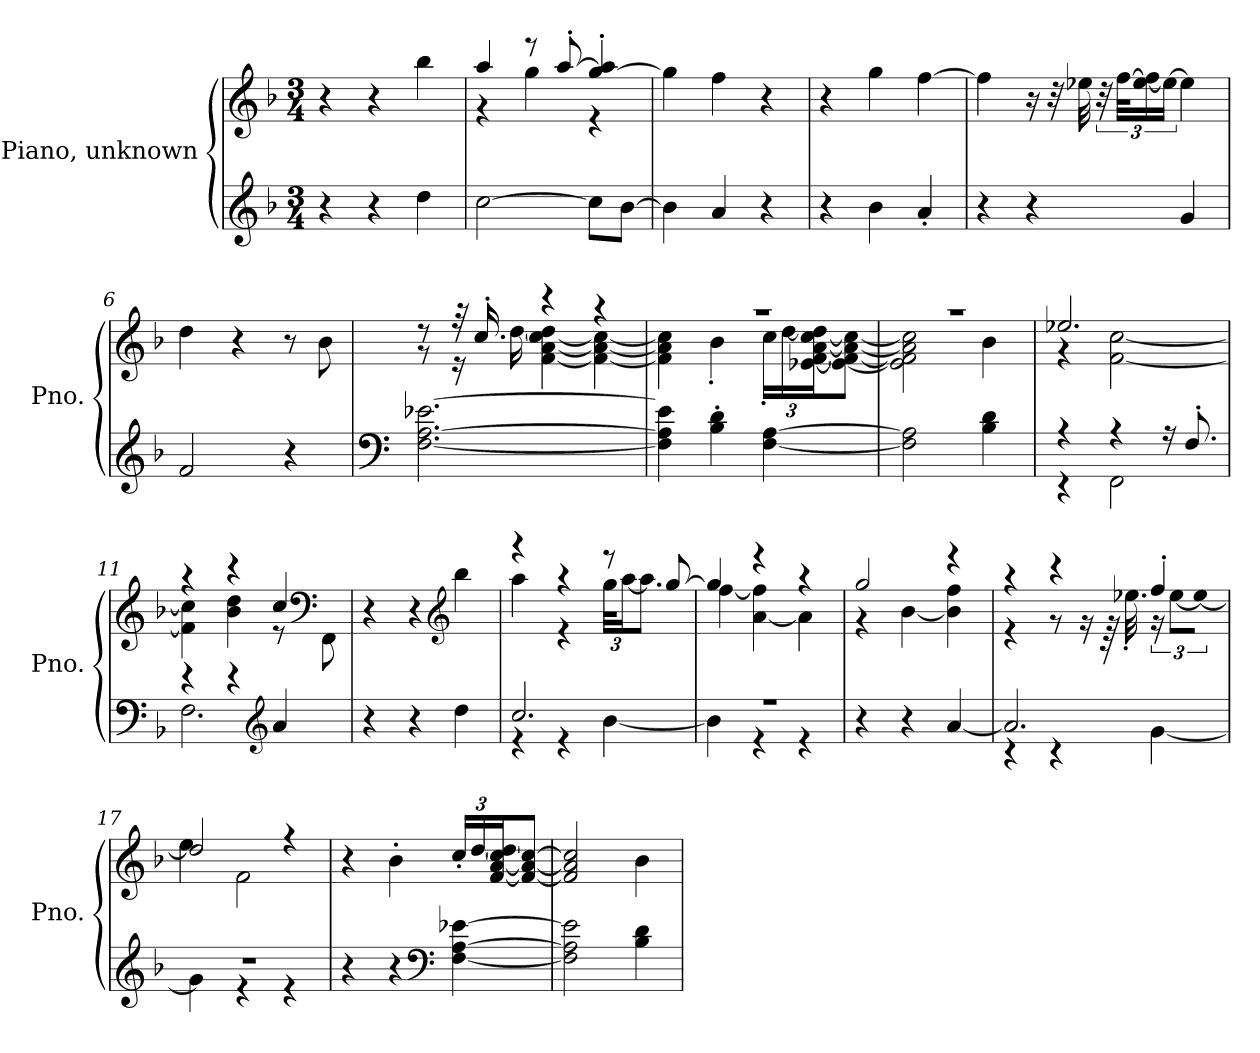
**kern	**kern
*part1	*part1
*staff2	*staff1
*I"Piano, unknown	*
*I'Pno.	*
*clefG2	*clefG2
*k[b-]	*k[b-]
*M3/4	*M3/4
*MM163	*MM163
=1	=1
4r	4r
4r	4r
4dd\	4bb-\
=2	=2
*	*^
[2cc\	4aa/	4r
.	8r	4gg\
.	[8aa'/	.
8cc\L]	[4gg/' 4aa/]'	4r
[8b-\J	.	.
*	*v	*v
=3	=3
4b-\]	4gg\]
4a/	4ff\
4r	4r
=4	=4
4r	4r
4b-\	4gg\
4a'/	[4ff\
=5	=5
4r	4ff\]
4r	16r
.	32r
.	32ee-X\
.	48r
.	[48ff\KLL
.	[24ee-\ 24ff\]
.	24ee-\JJ_
4g/	4ee-\]
=6	=6
2f/	4dd\
.	4r
4r	8r
.	8b-\
!!LO:LB:g=z
=7	=7
*clefF4	*
*	*^
[2.F\ [2.A\ [2.e-X\	8r	8r
.	32r	16r
.	16.cc'/	.
.	.	[16dd\
.	4r	[4f\ [4a\ [4cc\ 4dd\]
.	4r	4f\_ 4a\_ 4cc\_
=8	=8	=8
4F\] 4A\] 4e-\]	2.r	4f\] 4a\] 4cc\]
4B-\' 4d\'	.	4b-'\
*	*	*Xbrackettup
[4F\ [4A\	.	24cc'\LL
.	.	[24dd\
.	.	[24e-X\ [24f\ [24a\ [24cc\ 24dd\]J
.	.	8e-\_ 8f\_ 8a\_ 8cc\_J
=9	=9	=9
2F\] 2A\]	2.r	2e-\] 2f\] 2a\] 2cc\]
4B-\ 4d\	.	4b-\
=10	=10	=10
*^	*	*
4r	4r	2.ee-X/	4r
4r	2FF\	.	[2f\ [2cc\
16r	.	.	.
8.F'/	.	.	.
=11	=11	=11	=11
4r	2.F\	4r	4f\] 4cc\]
4r	.	4r	4b-\ 4dd\
*clefG2	*	*	*
4a/	.	4cc/	8r
*	*	*clefF4	*
.	.	.	8FF\
*v	*v	*	*
*	*v	*v
=12	=12
4r	4r
4r	4r
*	*clefG2
4dd\	4bb-\
!!LO:LB:g=z
=13	=13
*^	*^
2.cc/	4r	4r	4aa\
.	4r	4r	4r
.	[4b-\	8r	48gg\KLL
.	.	.	[24aa\J
.	.	.	8.aa\J]
.	.	[8gg/	.
=14	=14	=14	=14
2.r	4b-\]	4gg/]	[4ff\
.	4r	4r	[4a\ 4ff\]
.	4r	4r	4a\]
*v	*v	*	*
=15	=15	=15
4r	2gg/	4r
4r	.	[4b-\
[4a/	4r	4b-\] 4ff\
=16	=16	=16
*^	*	*
2.a/]	4r	4r	4r
.	4r	4r	8r
.	.	.	16r
.	.	.	64r
.	.	.	32.ee-X'\
*	*	*	*brackettup
.	[4g\	4ff'/	24r
.	.	.	[12ee-\L
.	.	.	8ee-\J_
=17	=17	=17	=17
2.r	4g\]	2dd/	4ee-\]
.	4r	.	2f\
.	4r	4r	.
*v	*v	*	*
*	*v	*v
=18	=18
4r	4r
4r	4b-'\
*clefF4	*
*	*Xbrackettup
[4F\ [4A\ [4e-X\	24cc'/LL
.	[24dd/
.	[24f/ [24a/ [24cc/ 24dd/]J
.	8f/_ 8a/_ 8cc/_J
!!LO:LB:g=z
=19	=19
2F\] 2A\] 2e-\]	2f/] 2a/] 2cc/]
4B-\ 4d\	4b-\
=	=
*-	*-
